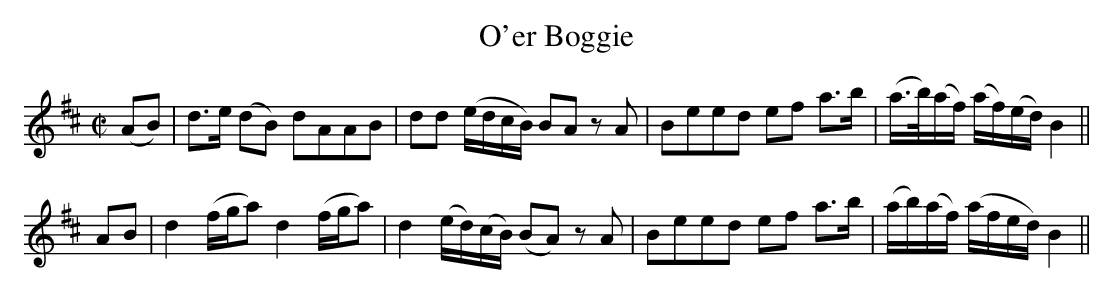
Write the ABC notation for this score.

X:1
T:O'er Boggie
M:C|
L:1/8
K:D
(AB)|d>e (dB) dAAB|dd (e/d/c/B/) BA zA|Beed ef a>b|(a/>b/)(a/f/) (a/f/)(e/d/) B2||
AB|d2 (f/g/a) d2 (f/g/a)|d2 (e/d/)(c/B/) (BA) zA|Beed ef a>b|(a/b/)(a/f/) (a/f/e/d/) B2||
